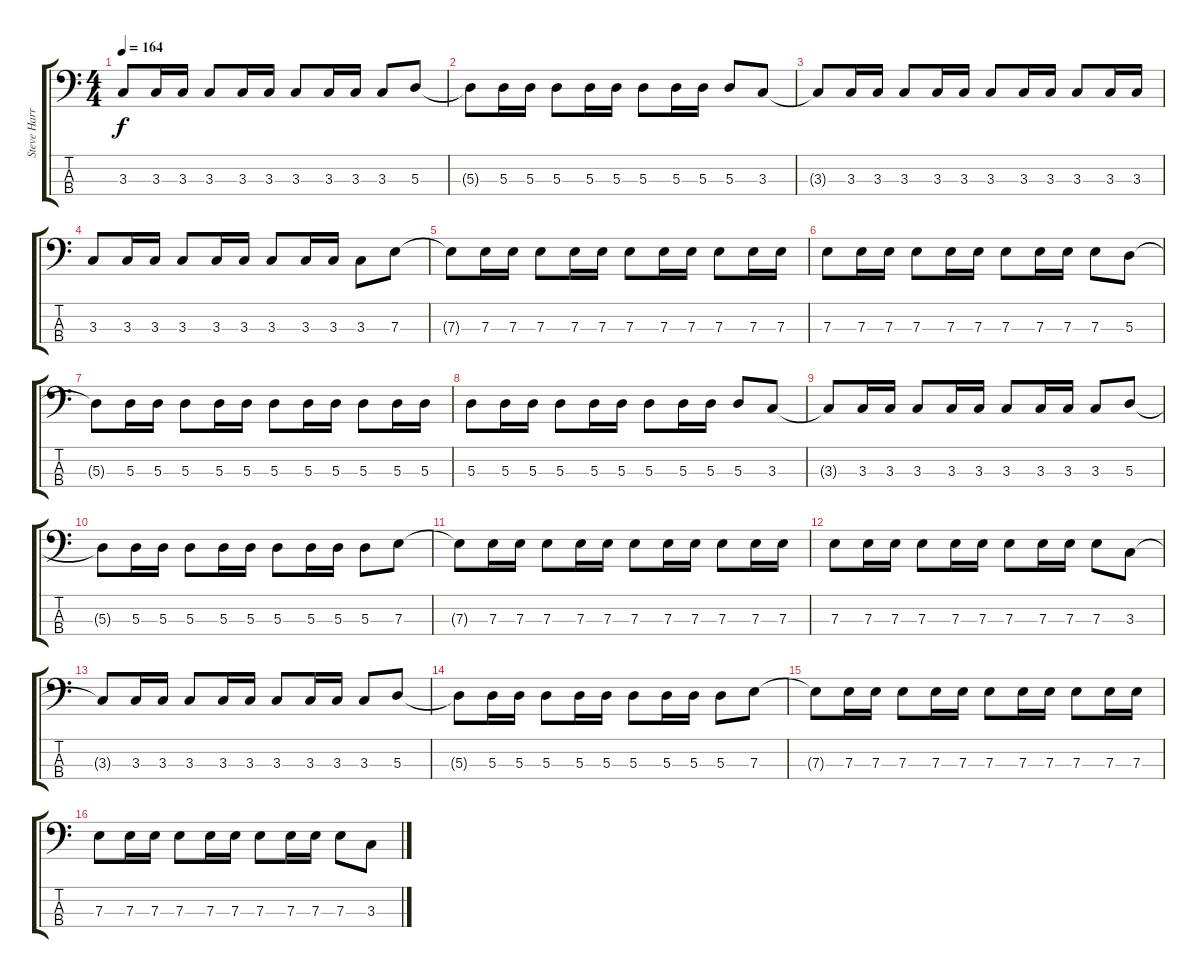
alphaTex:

\track ("Steve Harris (Bass)" "Steve Harr") {instrument electricbassfinger}
\staff {score tabs}
\tuning (G2 D2 A1 E1) {hide}
\ts (4 4)
\tempo 164
\clef f4
\ks c
3.3{t}.8{dy f} 3.3.16 3.3.16 3.3.8 3.3.16 3.3.16 3.3.8 3.3.16 3.3.16 3.3.8 5.3.8 |
5.3{t}.8 5.3.16 5.3.16 5.3.8 5.3.16 5.3.16 5.3.8 5.3.16 5.3.16 5.3.8 3.3.8 |
3.3{t}.8 3.3.16 3.3.16 3.3.8 3.3.16 3.3.16 3.3.8 3.3.16 3.3.16 3.3.8 3.3.16 3.3.16 |
3.3.8 3.3.16 3.3.16 3.3.8 3.3.16 3.3.16 3.3.8 3.3.16 3.3.16 3.3.8 7.3.8 |
7.3{t}.8 7.3.16 7.3.16 7.3.8 7.3.16 7.3.16 7.3.8 7.3.16 7.3.16 7.3.8 7.3.16 7.3.16 |
7.3.8 7.3.16 7.3.16 7.3.8 7.3.16 7.3.16 7.3.8 7.3.16 7.3.16 7.3.8 5.3.8 |
5.3{t}.8 5.3.16 5.3.16 5.3.8 5.3.16 5.3.16 5.3.8 5.3.16 5.3.16 5.3.8 5.3.16 5.3.16 |
5.3.8 5.3.16 5.3.16 5.3.8 5.3.16 5.3.16 5.3.8 5.3.16 5.3.16 5.3.8 3.3.8 |
3.3{t}.8 3.3.16 3.3.16 3.3.8 3.3.16 3.3.16 3.3.8 3.3.16 3.3.16 3.3.8 5.3.8 |
5.3{t}.8 5.3.16 5.3.16 5.3.8 5.3.16 5.3.16 5.3.8 5.3.16 5.3.16 5.3.8 7.3.8 |
7.3{t}.8 7.3.16 7.3.16 7.3.8 7.3.16 7.3.16 7.3.8 7.3.16 7.3.16 7.3.8 7.3.16 7.3.16 |
7.3.8 7.3.16 7.3.16 7.3.8 7.3.16 7.3.16 7.3.8 7.3.16 7.3.16 7.3.8 3.3.8 |
3.3{t}.8 3.3.16 3.3.16 3.3.8 3.3.16 3.3.16 3.3.8 3.3.16 3.3.16 3.3.8 5.3.8 |
5.3{t}.8 5.3.16 5.3.16 5.3.8 5.3.16 5.3.16 5.3.8 5.3.16 5.3.16 5.3.8 7.3.8 |
7.3{t}.8 7.3.16 7.3.16 7.3.8 7.3.16 7.3.16 7.3.8 7.3.16 7.3.16 7.3.8 7.3.16 7.3.16 |
7.3.8 7.3.16 7.3.16 7.3.8 7.3.16 7.3.16 7.3.8 7.3.16 7.3.16 7.3.8 3.3.8
